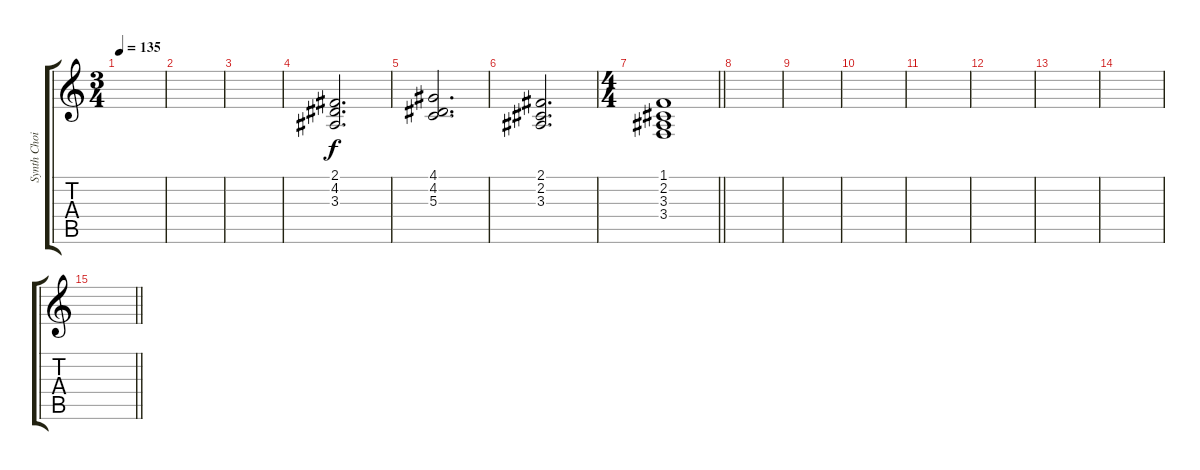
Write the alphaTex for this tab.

\track ("Synth Choir" "Synth Choi") {instrument pad4choir}
\staff {score tabs}
\tuning (E4 B3 G3 D3 A2 E2) {hide}
\ts (3 4)
\tempo 135
\clef g2
\ks c
|
|
|
(2.1 4.2 3.3).2{d} |
(4.1 4.2 5.3).2{d} |
(2.1 2.2 3.3).2{d} |
\ts (4 4)
\barLineRight lightlight
(1.1 2.2 3.3 3.4).1 |
|
|
|
|
|
|
|
\barLineRight lightlight
